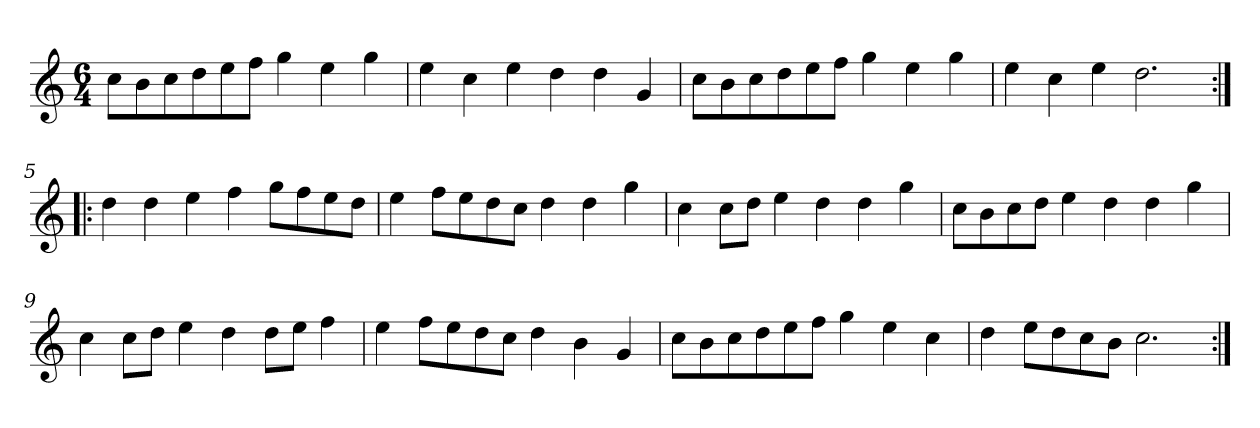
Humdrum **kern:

**kern
*part1
*staff1
*clefG2
*k[]
*M6/4
*MM180
=1
8cc\L
8b\
8cc\
8dd\
8ee\
8ff\J
4gg\
4ee\
4gg\
=2
4ee\
4cc\
4ee\
4dd\
4dd\
4g/
=3
8cc\L
8b\
8cc\
8dd\
8ee\
8ff\J
4gg\
4ee\
4gg\
=4
4ee\
4cc\
4ee\
2.dd\
=5:|!|:
4dd\
4dd\
4ee\
4ff\
8gg\L
8ff\
8ee\
8dd\J
!!LO:LB:g=z
=6
4ee\
8ff\L
8ee\
8dd\
8cc\J
4dd\
4dd\
4gg\
=7
4cc\
8cc\L
8dd\J
4ee\
4dd\
4dd\
4gg\
=8
8cc\L
8b\
8cc\
8dd\J
4ee\
4dd\
4dd\
4gg\
=9
4cc\
8cc\L
8dd\J
4ee\
4dd\
8dd\L
8ee\J
4ff\
=10
4ee\
8ff\L
8ee\
8dd\
8cc\J
4dd\
4b\
4g/
!!LO:LB:g=z
=11
8cc\L
8b\
8cc\
8dd\
8ee\
8ff\J
4gg\
4ee\
4cc\
=12
4dd\
8ee\L
8dd\
8cc\
8b\J
2.cc\
=:|!
*-
